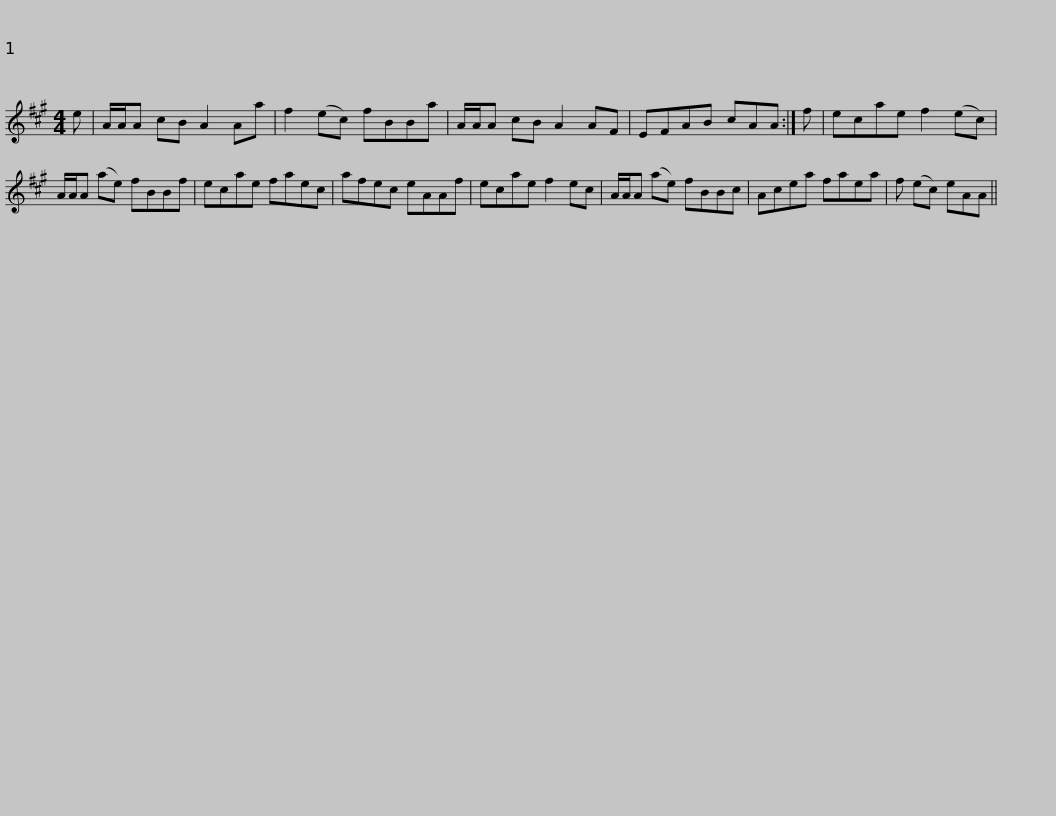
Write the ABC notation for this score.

X:1
L:1/8
M:4/4
I:linebreak $
K:A
V:1 treble
V:1
 e | A/A/A cB A2 Aa | f2 (ec) fBBa | A/A/A cB A2 AF | EFAB cAA :| %5
 f | ecae f2 (ec) |$ A/A/A (ae) fBBf | ecae faec | afec eAAf | %10
 ecae f2 ec | A/A/A (ae) fBBc |$ Acea faea | f (ec) eAA || %14
